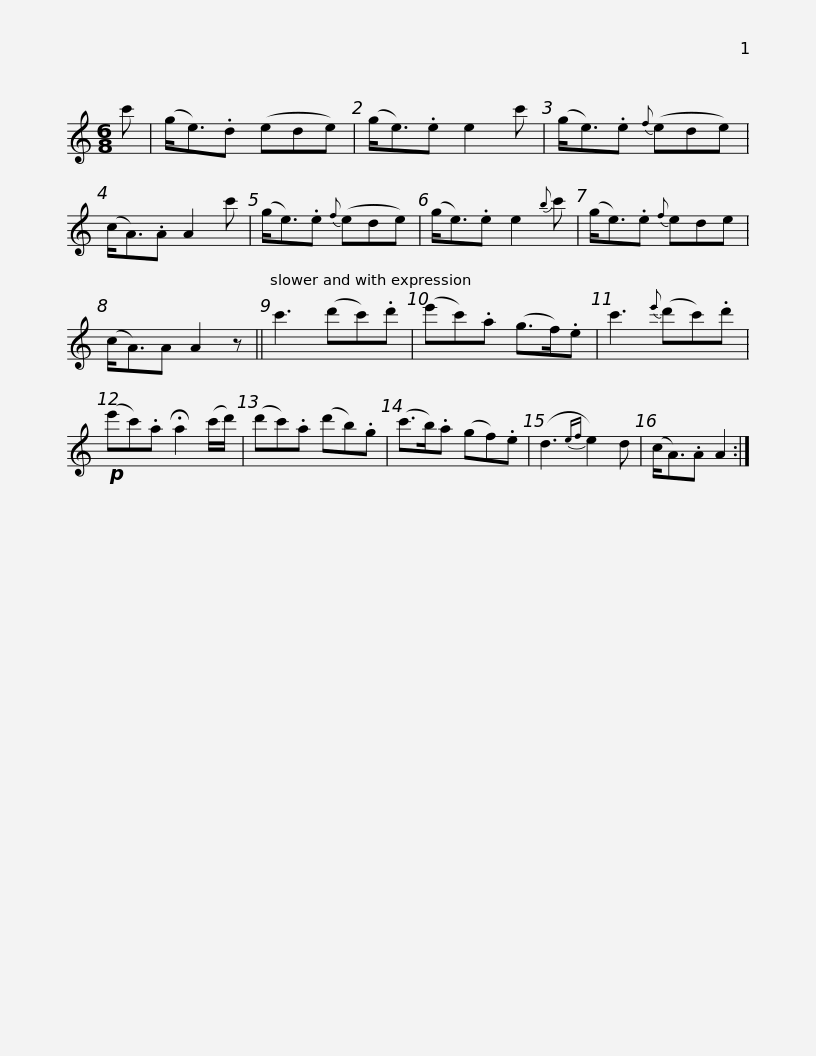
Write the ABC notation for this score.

X:1
L:1/8
M:6/8
I:linebreak $
K:C
V:1 treble
V:1
 c' | (g<e).d (ede) | (g<e).e e2 c' | (g<e).e{f} (ede) | (c<A).A A2 c' | %5
 (g<e).e{f} (ede) | (g<e).e e2{b} c' |$ (g<e).e{f} ede | (c<A)A A2 z || c'3 (d'c').d' | %10
 (e'c').a (g>f).e | c'3{e'} (d'c').d' |!p! (e'c').a !fermata!a2 (c'/d'/) |$ (d'c').a (d'b).g | (c'>b).a (gf).e | %15
 (d3{ef} e2) d | (c<A).A A2 :| %17
